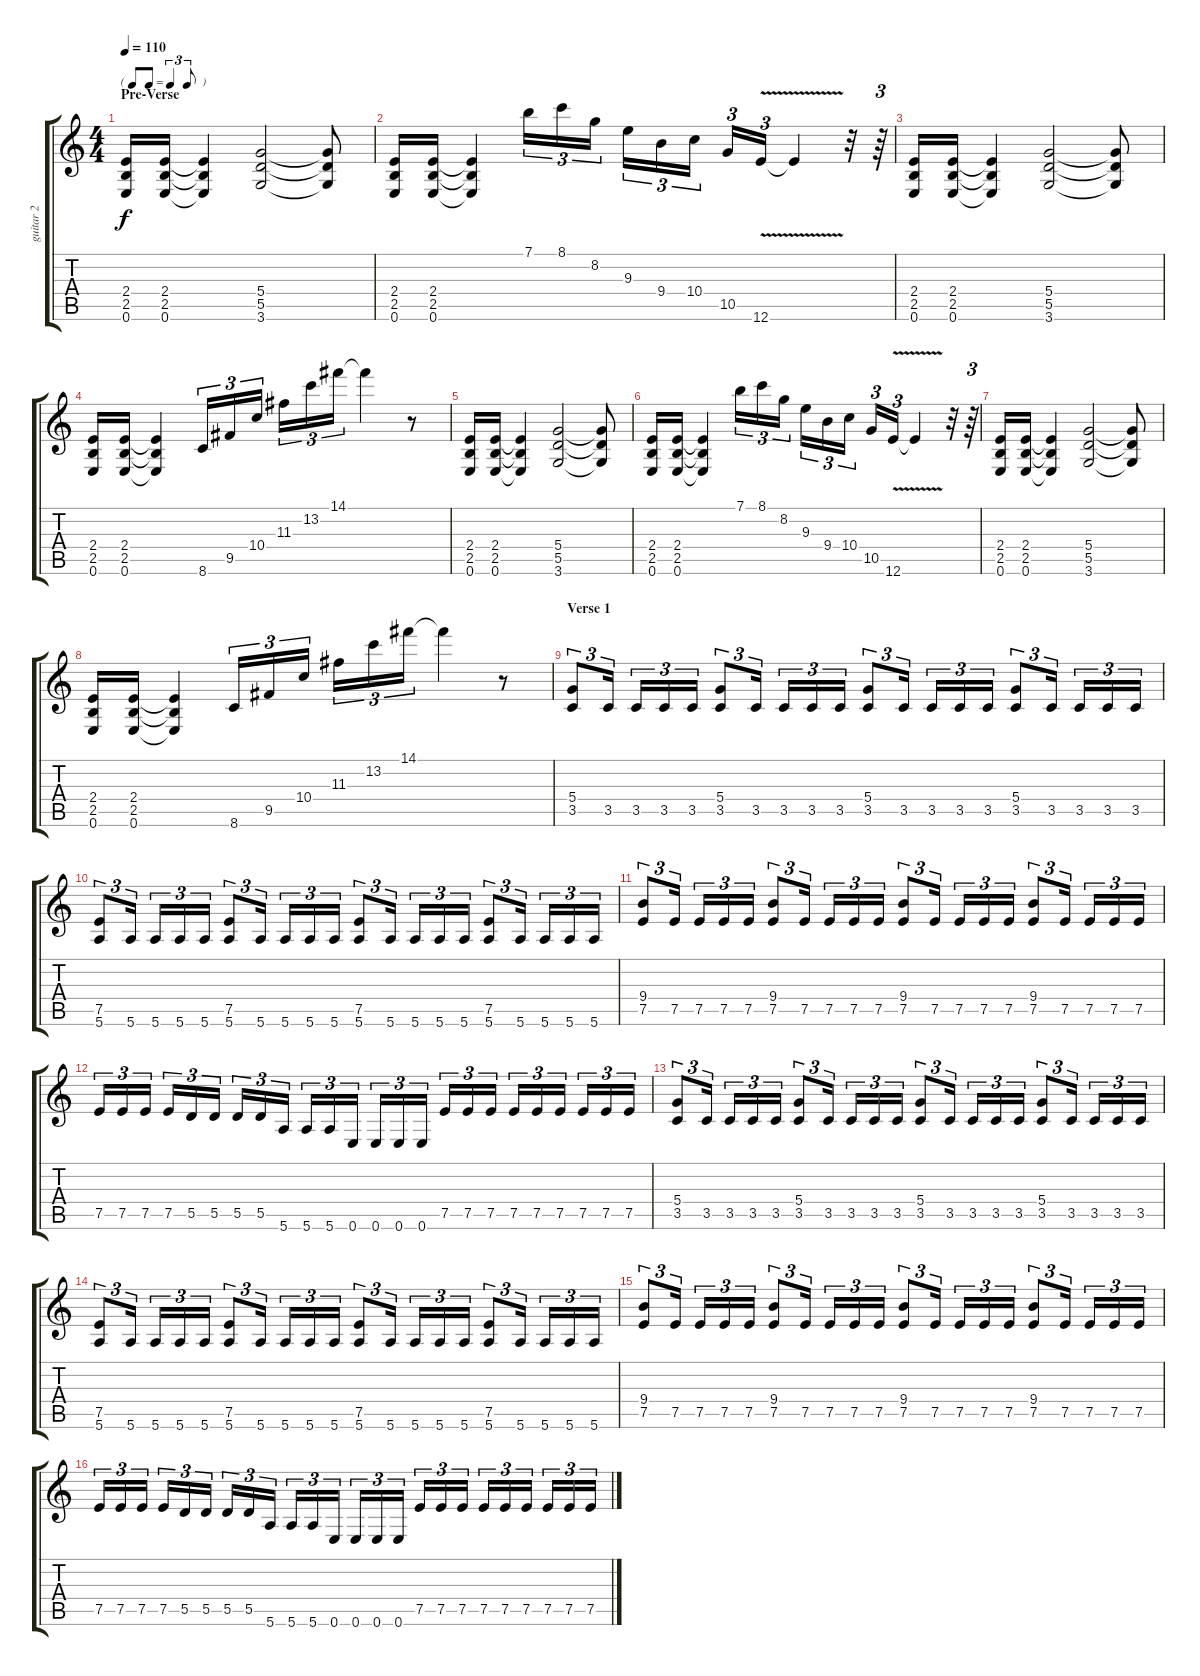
\track ("guitar 2" "guitar 2") {instrument distortionguitar}
\staff {score tabs}
\tuning (E4 B3 G3 D3 A2 E2) {hide}
\ts (4 4)
\tf triplet8th
\section ("" "Pre-Verse")
\tempo 110
\clef g2
\ks c
(2.4 2.5 0.6).16{dy f} (2.4 2.5 0.6).16 (2.4{t} 2.5{t} 0.6{t}).4 (5.4 5.5 3.6).2 (5.4{t} 5.5{t} 3.6{t}).8 |
(2.4 2.5 0.6).16 (2.4 2.5 0.6).16 (2.4{t} 2.5{t} 0.6{t}).4 7.1.16{tu (3 2)} 8.1.16{tu (3 2)} 8.2.16{tu (3 2)} 9.3.16{tu (3 2)} 9.4.16{tu (3 2)} 10.4.16{tu (3 2)} 10.5.16{tu (3 2)} 12.6{v}.16{tu (3 2)} 12.6{t}.4 r.32 r.64{tu (3 2)} |
(2.4 2.5 0.6).16 (2.4 2.5 0.6).16 (2.4{t} 2.5{t} 0.6{t}).4 (5.4 5.5 3.6).2 (5.4{t} 5.5{t} 3.6{t}).8 |
(2.4 2.5 0.6).16 (2.4 2.5 0.6).16 (2.4{t} 2.5{t} 0.6{t}).4 8.6.16{tu (3 2)} 9.5.16{tu (3 2)} 10.4.16{tu (3 2)} 11.3.16{tu (3 2)} 13.2.16{tu (3 2)} 14.1.16{tu (3 2)} 14.1{t}.4 r.8 |
(2.4 2.5 0.6).16 (2.4 2.5 0.6).16 (2.4{t} 2.5{t} 0.6{t}).4 (5.4 5.5 3.6).2 (5.4{t} 5.5{t} 3.6{t}).8 |
(2.4 2.5 0.6).16 (2.4 2.5 0.6).16 (2.4{t} 2.5{t} 0.6{t}).4 7.1.16{tu (3 2)} 8.1.16{tu (3 2)} 8.2.16{tu (3 2)} 9.3.16{tu (3 2)} 9.4.16{tu (3 2)} 10.4.16{tu (3 2)} 10.5.16{tu (3 2)} 12.6{v}.16{tu (3 2)} 12.6{t}.4 r.32 r.64{tu (3 2)} |
(2.4 2.5 0.6).16 (2.4 2.5 0.6).16 (2.4{t} 2.5{t} 0.6{t}).4 (5.4 5.5 3.6).2 (5.4{t} 5.5{t} 3.6{t}).8 |
(2.4 2.5 0.6).16 (2.4 2.5 0.6).16 (2.4{t} 2.5{t} 0.6{t}).4 8.6.16{tu (3 2)} 9.5.16{tu (3 2)} 10.4.16{tu (3 2)} 11.3.16{tu (3 2)} 13.2.16{tu (3 2)} 14.1.16{tu (3 2)} 14.1{t}.4 r.8 |
\section ("" "Verse 1")
(5.4 3.5).8{tu (3 2)} 3.5.16{tu (3 2)} 3.5.16{tu (3 2)} 3.5.16{tu (3 2)} 3.5.16{tu (3 2)} (5.4 3.5).8{tu (3 2)} 3.5.16{tu (3 2)} 3.5.16{tu (3 2)} 3.5.16{tu (3 2)} 3.5.16{tu (3 2)} (5.4 3.5).8{tu (3 2)} 3.5.16{tu (3 2)} 3.5.16{tu (3 2)} 3.5.16{tu (3 2)} 3.5.16{tu (3 2)} (5.4 3.5).8{tu (3 2)} 3.5.16{tu (3 2)} 3.5.16{tu (3 2)} 3.5.16{tu (3 2)} 3.5.16{tu (3 2)} |
(7.5 5.6).8{tu (3 2)} 5.6.16{tu (3 2)} 5.6.16{tu (3 2)} 5.6.16{tu (3 2)} 5.6.16{tu (3 2)} (7.5 5.6).8{tu (3 2)} 5.6.16{tu (3 2)} 5.6.16{tu (3 2)} 5.6.16{tu (3 2)} 5.6.16{tu (3 2)} (7.5 5.6).8{tu (3 2)} 5.6.16{tu (3 2)} 5.6.16{tu (3 2)} 5.6.16{tu (3 2)} 5.6.16{tu (3 2)} (7.5 5.6).8{tu (3 2)} 5.6.16{tu (3 2)} 5.6.16{tu (3 2)} 5.6.16{tu (3 2)} 5.6.16{tu (3 2)} |
(9.4 7.5).8{tu (3 2)} 7.5.16{tu (3 2)} 7.5.16{tu (3 2)} 7.5.16{tu (3 2)} 7.5.16{tu (3 2)} (9.4 7.5).8{tu (3 2)} 7.5.16{tu (3 2)} 7.5.16{tu (3 2)} 7.5.16{tu (3 2)} 7.5.16{tu (3 2)} (9.4 7.5).8{tu (3 2)} 7.5.16{tu (3 2)} 7.5.16{tu (3 2)} 7.5.16{tu (3 2)} 7.5.16{tu (3 2)} (9.4 7.5).8{tu (3 2)} 7.5.16{tu (3 2)} 7.5.16{tu (3 2)} 7.5.16{tu (3 2)} 7.5.16{tu (3 2)} |
7.5.16{tu (3 2)} 7.5.16{tu (3 2)} 7.5.16{tu (3 2)} 7.5.16{tu (3 2)} 5.5.16{tu (3 2)} 5.5.16{tu (3 2)} 5.5.16{tu (3 2)} 5.5.16{tu (3 2)} 5.6.16{tu (3 2)} 5.6.16{tu (3 2)} 5.6.16{tu (3 2)} 0.6.16{tu (3 2)} 0.6.16{tu (3 2)} 0.6.16{tu (3 2)} 0.6.16{tu (3 2)} 7.5.16{tu (3 2)} 7.5.16{tu (3 2)} 7.5.16{tu (3 2)} 7.5.16{tu (3 2)} 7.5.16{tu (3 2)} 7.5.16{tu (3 2)} 7.5.16{tu (3 2)} 7.5.16{tu (3 2)} 7.5.16{tu (3 2)} |
(5.4 3.5).8{tu (3 2)} 3.5.16{tu (3 2)} 3.5.16{tu (3 2)} 3.5.16{tu (3 2)} 3.5.16{tu (3 2)} (5.4 3.5).8{tu (3 2)} 3.5.16{tu (3 2)} 3.5.16{tu (3 2)} 3.5.16{tu (3 2)} 3.5.16{tu (3 2)} (5.4 3.5).8{tu (3 2)} 3.5.16{tu (3 2)} 3.5.16{tu (3 2)} 3.5.16{tu (3 2)} 3.5.16{tu (3 2)} (5.4 3.5).8{tu (3 2)} 3.5.16{tu (3 2)} 3.5.16{tu (3 2)} 3.5.16{tu (3 2)} 3.5.16{tu (3 2)} |
(7.5 5.6).8{tu (3 2)} 5.6.16{tu (3 2)} 5.6.16{tu (3 2)} 5.6.16{tu (3 2)} 5.6.16{tu (3 2)} (7.5 5.6).8{tu (3 2)} 5.6.16{tu (3 2)} 5.6.16{tu (3 2)} 5.6.16{tu (3 2)} 5.6.16{tu (3 2)} (7.5 5.6).8{tu (3 2)} 5.6.16{tu (3 2)} 5.6.16{tu (3 2)} 5.6.16{tu (3 2)} 5.6.16{tu (3 2)} (7.5 5.6).8{tu (3 2)} 5.6.16{tu (3 2)} 5.6.16{tu (3 2)} 5.6.16{tu (3 2)} 5.6.16{tu (3 2)} |
(9.4 7.5).8{tu (3 2)} 7.5.16{tu (3 2)} 7.5.16{tu (3 2)} 7.5.16{tu (3 2)} 7.5.16{tu (3 2)} (9.4 7.5).8{tu (3 2)} 7.5.16{tu (3 2)} 7.5.16{tu (3 2)} 7.5.16{tu (3 2)} 7.5.16{tu (3 2)} (9.4 7.5).8{tu (3 2)} 7.5.16{tu (3 2)} 7.5.16{tu (3 2)} 7.5.16{tu (3 2)} 7.5.16{tu (3 2)} (9.4 7.5).8{tu (3 2)} 7.5.16{tu (3 2)} 7.5.16{tu (3 2)} 7.5.16{tu (3 2)} 7.5.16{tu (3 2)} |
7.5.16{tu (3 2)} 7.5.16{tu (3 2)} 7.5.16{tu (3 2)} 7.5.16{tu (3 2)} 5.5.16{tu (3 2)} 5.5.16{tu (3 2)} 5.5.16{tu (3 2)} 5.5.16{tu (3 2)} 5.6.16{tu (3 2)} 5.6.16{tu (3 2)} 5.6.16{tu (3 2)} 0.6.16{tu (3 2)} 0.6.16{tu (3 2)} 0.6.16{tu (3 2)} 0.6.16{tu (3 2)} 7.5.16{tu (3 2)} 7.5.16{tu (3 2)} 7.5.16{tu (3 2)} 7.5.16{tu (3 2)} 7.5.16{tu (3 2)} 7.5.16{tu (3 2)} 7.5.16{tu (3 2)} 7.5.16{tu (3 2)} 7.5.16{tu (3 2)}
